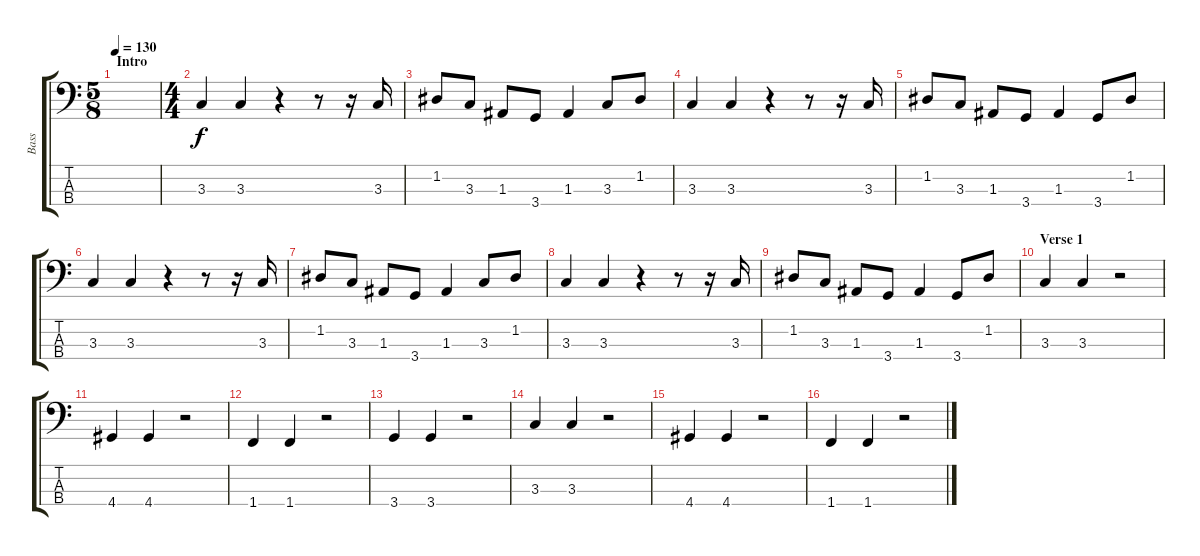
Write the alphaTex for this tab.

\track ("Bass" "Bass") {instrument electricbassfinger}
\staff {score tabs}
\tuning (G2 D2 A1 E1) {hide}
\ts (5 8)
\section ("" "Intro")
\tempo 130
\clef f4
\ks c
|
\ts (4 4)
3.3.4 3.3.4 r.4 r.8 r.16 3.3.16 |
1.2.8 3.3.8 1.3.8 3.4.8 1.3.4 3.3.8 1.2.8 |
3.3.4 3.3.4 r.4 r.8 r.16 3.3.16 |
1.2.8 3.3.8 1.3.8 3.4.8 1.3.4 3.4.8 1.2.8 |
3.3.4 3.3.4 r.4 r.8 r.16 3.3.16 |
1.2.8 3.3.8 1.3.8 3.4.8 1.3.4 3.3.8 1.2.8 |
3.3.4 3.3.4 r.4 r.8 r.16 3.3.16 |
1.2.8 3.3.8 1.3.8 3.4.8 1.3.4 3.4.8 1.2.8 |
\section ("" "Verse 1")
3.3.4 3.3.4 r.2 |
4.4.4 4.4.4 r.2 |
1.4.4 1.4.4 r.2 |
3.4.4 3.4.4 r.2 |
3.3.4 3.3.4 r.2 |
4.4.4 4.4.4 r.2 |
1.4.4 1.4.4 r.2
